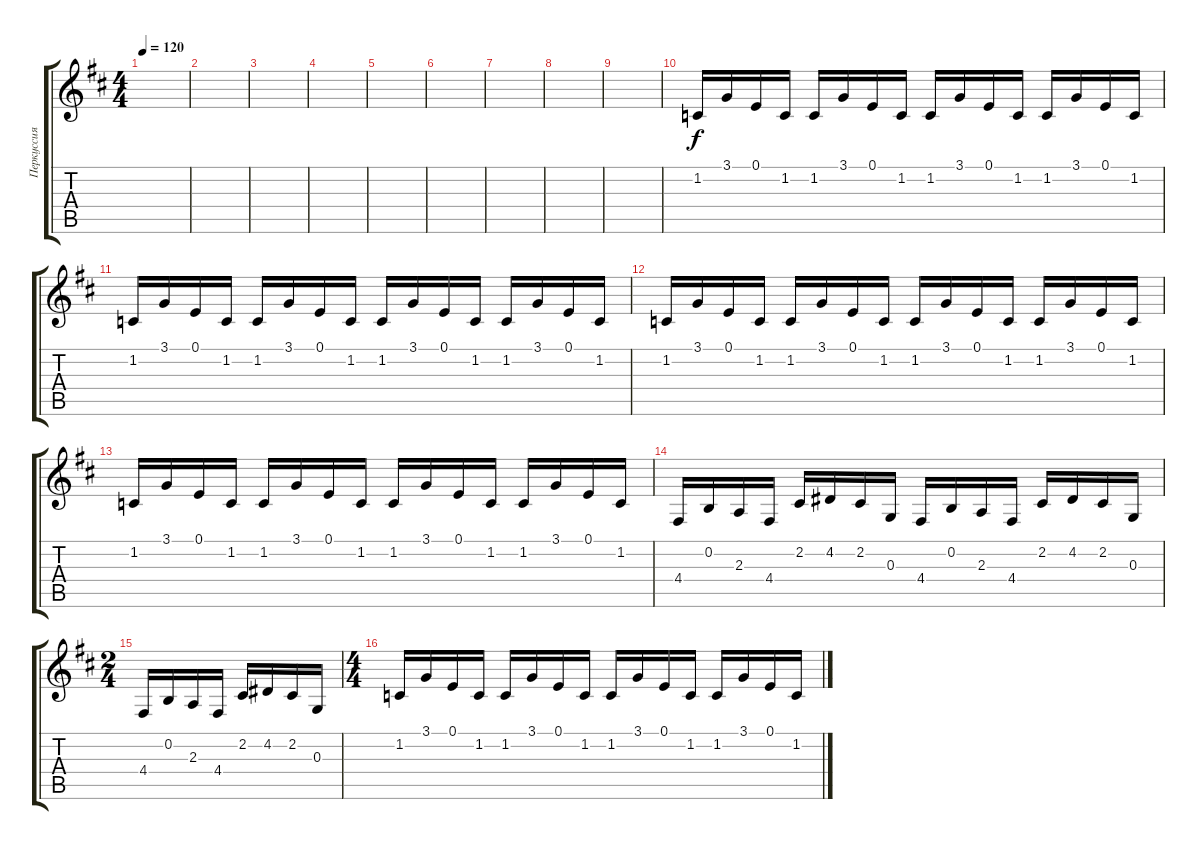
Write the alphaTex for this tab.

\track ("Перкуссия" "Перкуссия") {instrument woodblock}
\staff {score tabs}
\tuning (E4 B3 G3 D3 A2 E2) {hide}
\ts (4 4)
\tempo 120
\clef g2
\ks bminor
|
|
|
|
|
|
|
|
|
\ks d
1.2.16 3.1.16 0.1.16 1.2.16 1.2.16 3.1.16 0.1.16 1.2.16 1.2.16 3.1.16 0.1.16 1.2.16 1.2.16 3.1.16 0.1.16 1.2.16 |
1.2.16 3.1.16 0.1.16 1.2.16 1.2.16 3.1.16 0.1.16 1.2.16 1.2.16 3.1.16 0.1.16 1.2.16 1.2.16 3.1.16 0.1.16 1.2.16 |
1.2.16 3.1.16 0.1.16 1.2.16 1.2.16 3.1.16 0.1.16 1.2.16 1.2.16 3.1.16 0.1.16 1.2.16 1.2.16 3.1.16 0.1.16 1.2.16 |
1.2.16 3.1.16 0.1.16 1.2.16 1.2.16 3.1.16 0.1.16 1.2.16 1.2.16 3.1.16 0.1.16 1.2.16 1.2.16 3.1.16 0.1.16 1.2.16 |
4.4.16 0.2.16 2.3.16 4.4.16 2.2.16 4.2.16 2.2.16 0.3.16 4.4.16 0.2.16 2.3.16 4.4.16 2.2.16 4.2.16 2.2.16 0.3.16 |
\ts (2 4)
4.4.16 0.2.16 2.3.16 4.4.16 2.2.16 4.2.16 2.2.16 0.3.16 |
\ts (4 4)
1.2.16 3.1.16 0.1.16 1.2.16 1.2.16 3.1.16 0.1.16 1.2.16 1.2.16 3.1.16 0.1.16 1.2.16 1.2.16 3.1.16 0.1.16 1.2.16
